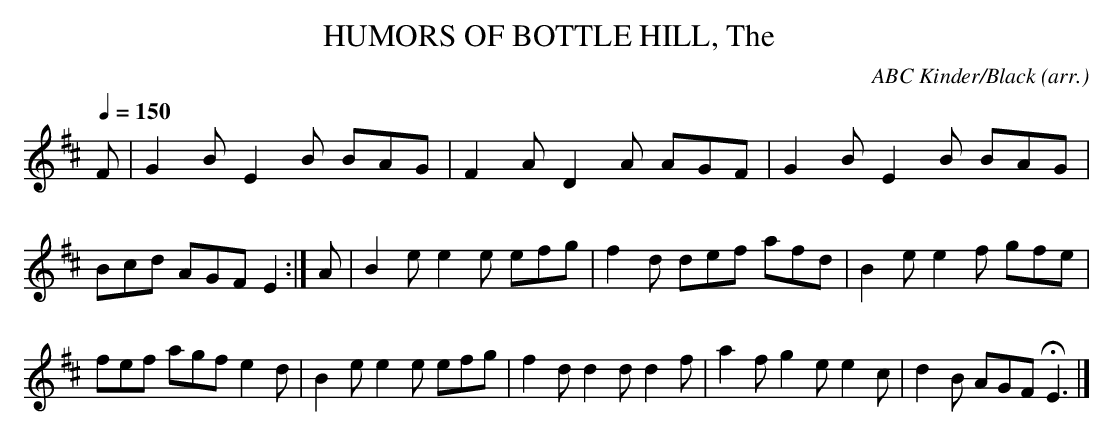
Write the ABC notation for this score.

X:1
T:HUMORS OF BOTTLE HILL, The  \
C:ABC Kinder/Black (arr.)\
on "Splashing of the Churn" (#58167).\
M:9/8\
L:1/8\
Q:1/4=150\
K:Edor\
F|G2B E2B BAG|F2A D2A AGF|\
G2B E2B BAG|Bcd AGF E2:|\
A|B2e e2e efg|f2d def afd|\
B2e e2f gfe|fef agf e2d|\
B2e e2e efg|f2d d2d d2f|\
a2f g2e e2c|d2B AGF HE3|]\
\
\
